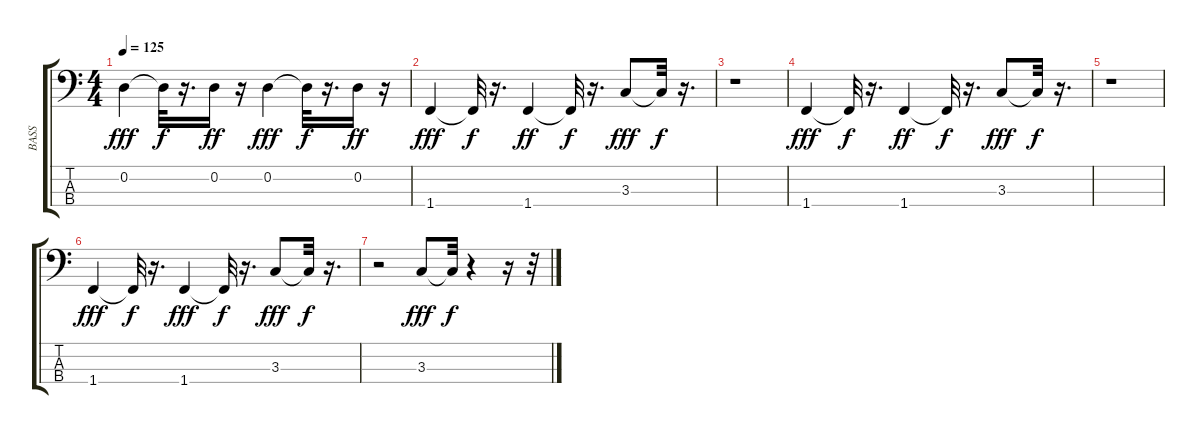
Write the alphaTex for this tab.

\track ("BASS" "BASS") {instrument electricbassfinger}
\staff {score tabs}
\tuning (G2 D2 A1 E1) {hide}
\ts (4 4)
\tempo 125
\clef f4
\ks c
0.2.4{dy fff} 0.2{t}.32{dy f} r.16{d} 0.2.16{dy ff} r.16 0.2.4{dy fff} 0.2{t}.32{dy f} r.16{d} 0.2.16{dy ff} r.16 |
1.4.4{dy fff} 1.4{t}.32{dy f} r.16{d} 1.4.4{dy ff} 1.4{t}.32{dy f} r.16{d} 3.3.8{dy fff} 3.3{t}.32{dy f} r.16{d} |
r.1 |
1.4.4{dy fff} 1.4{t}.32{dy f} r.16{d} 1.4.4{dy ff} 1.4{t}.32{dy f} r.16{d} 3.3.8{dy fff} 3.3{t}.32{dy f} r.16{d} |
r.1 |
1.4.4{dy fff} 1.4{t}.32{dy f} r.16{d} 1.4.4{dy fff} 1.4{t}.32{dy f} r.16{d} 3.3.8{dy fff} 3.3{t}.32{dy f} r.16{d} |
r.2 3.3.8{dy fff} 3.3{t}.32{dy f} r.4 r.16 r.32
